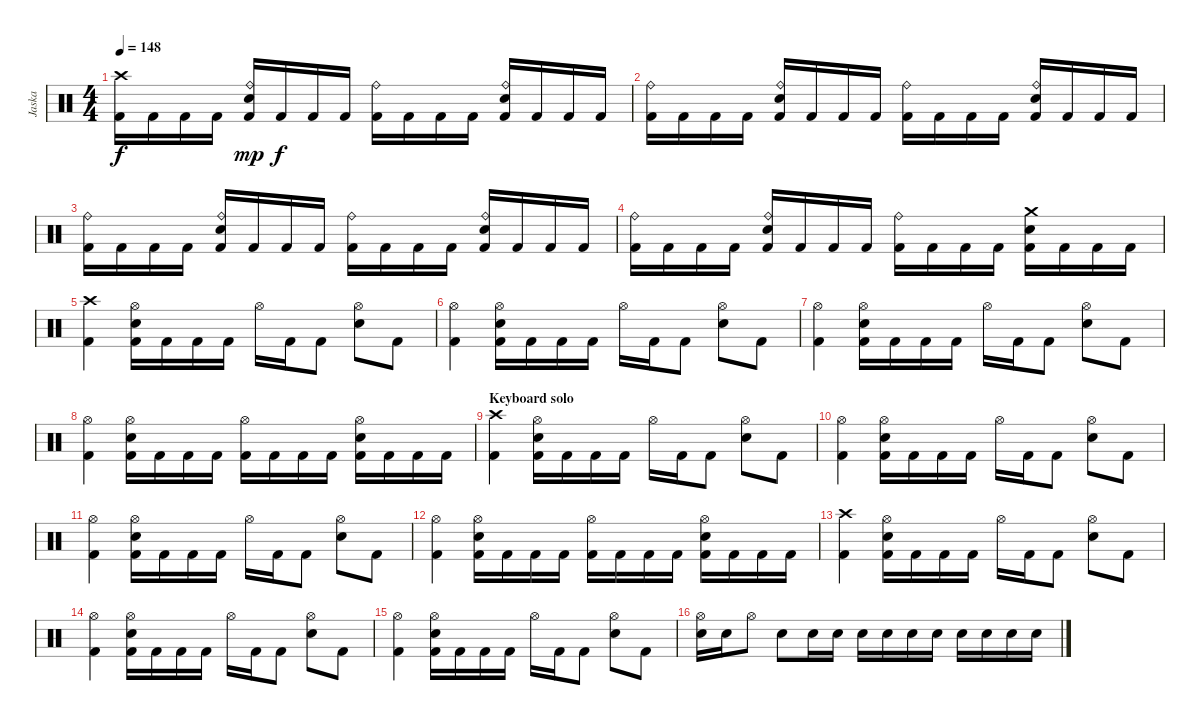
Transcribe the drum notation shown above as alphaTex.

\track ("Jaska" "Jaska") {instrument percussion}
\staff {score}
\articulation defaults
\ts (4 4)
\tempo 148
\clef neutral
\ks c
("Crash high (hit)" "Kick (hit) 2").16{dy f} "Kick (hit) 2".16 "Kick (hit) 2".16 "Kick (hit) 2".16 ("Ride (bell)" "Snare (hit) 2" "Kick (hit) 2").16{dy mp} "Kick (hit) 2".16{dy f} "Kick (hit) 2".16 "Kick (hit) 2".16 ("Ride (bell)" "Kick (hit) 2").16 "Kick (hit) 2".16 "Kick (hit) 2".16 "Kick (hit) 2".16 ("Ride (bell)" "Snare (hit) 2" "Kick (hit) 2").16 "Kick (hit) 2".16 "Kick (hit) 2".16 "Kick (hit) 2".16 |
("Ride (bell)" "Kick (hit) 2").16 "Kick (hit) 2".16 "Kick (hit) 2".16 "Kick (hit) 2".16 ("Ride (bell)" "Snare (hit) 2" "Kick (hit) 2").16 "Kick (hit) 2".16 "Kick (hit) 2".16 "Kick (hit) 2".16 ("Ride (bell)" "Kick (hit) 2").16 "Kick (hit) 2".16 "Kick (hit) 2".16 "Kick (hit) 2".16 ("Ride (bell)" "Snare (hit) 2" "Kick (hit) 2").16 "Kick (hit) 2".16 "Kick (hit) 2".16 "Kick (hit) 2".16 |
("Ride (bell)" "Kick (hit) 2").16 "Kick (hit) 2".16 "Kick (hit) 2".16 "Kick (hit) 2".16 ("Ride (bell)" "Snare (hit) 2" "Kick (hit) 2").16 "Kick (hit) 2".16 "Kick (hit) 2".16 "Kick (hit) 2".16 ("Ride (bell)" "Kick (hit) 2").16 "Kick (hit) 2".16 "Kick (hit) 2".16 "Kick (hit) 2".16 ("Ride (bell)" "Snare (hit) 2" "Kick (hit) 2").16 "Kick (hit) 2".16 "Kick (hit) 2".16 "Kick (hit) 2".16 |
("Ride (bell)" "Kick (hit) 2").16 "Kick (hit) 2".16 "Kick (hit) 2".16 "Kick (hit) 2".16 ("Ride (bell)" "Snare (hit) 2" "Kick (hit) 2").16 "Kick (hit) 2".16 "Kick (hit) 2".16 "Kick (hit) 2".16 ("Ride (bell)" "Kick (hit) 2").16 "Kick (hit) 2".16 "Kick (hit) 2".16 "Kick (hit) 2".16 ("Crash medium (hit)" "Snare (hit) 2" "Kick (hit) 2").16 "Kick (hit) 2".16 "Kick (hit) 2".16 "Kick (hit) 2".16 |
("Crash high (hit)" "Kick (hit) 2").4 ("Snare (hit) 2" "Hi-Hat (open)" "Kick (hit) 2").16 "Kick (hit) 2".16 "Kick (hit) 2".16 "Kick (hit) 2".16 "Hi-Hat (open)".16 "Kick (hit) 2".16 "Kick (hit) 2".8 ("Snare (hit) 2" "Hi-Hat (open)").8 "Kick (hit) 2".8 |
("Hi-Hat (open)" "Kick (hit) 2").4 ("Snare (hit) 2" "Hi-Hat (open)" "Kick (hit) 2").16 "Kick (hit) 2".16 "Kick (hit) 2".16 "Kick (hit) 2".16 "Hi-Hat (open)".16 "Kick (hit) 2".16 "Kick (hit) 2".8 ("Snare (hit) 2" "Hi-Hat (open)").8 "Kick (hit) 2".8 |
("Hi-Hat (open)" "Kick (hit) 2").4 ("Snare (hit) 2" "Hi-Hat (open)" "Kick (hit) 2").16 "Kick (hit) 2".16 "Kick (hit) 2".16 "Kick (hit) 2".16 "Hi-Hat (open)".16 "Kick (hit) 2".16 "Kick (hit) 2".8 ("Snare (hit) 2" "Hi-Hat (open)").8 "Kick (hit) 2".8 |
("Hi-Hat (open)" "Kick (hit) 2").4 ("Snare (hit) 2" "Hi-Hat (open)" "Kick (hit) 2").16 "Kick (hit) 2".16 "Kick (hit) 2".16 "Kick (hit) 2".16 ("Hi-Hat (open)" "Kick (hit) 2").16 "Kick (hit) 2".16 "Kick (hit) 2".16 "Kick (hit) 2".16 ("Snare (hit) 2" "Hi-Hat (open)" "Kick (hit) 2").16 "Kick (hit) 2".16 "Kick (hit) 2".16 "Kick (hit) 2".16 |
\section ("" "Keyboard solo")
("Crash high (hit)" "Kick (hit) 2").4 ("Snare (hit) 2" "Hi-Hat (open)" "Kick (hit) 2").16 "Kick (hit) 2".16 "Kick (hit) 2".16 "Kick (hit) 2".16 "Hi-Hat (open)".16 "Kick (hit) 2".16 "Kick (hit) 2".8 ("Snare (hit) 2" "Hi-Hat (open)").8 "Kick (hit) 2".8 |
("Hi-Hat (open)" "Kick (hit) 2").4 ("Snare (hit) 2" "Hi-Hat (open)" "Kick (hit) 2").16 "Kick (hit) 2".16 "Kick (hit) 2".16 "Kick (hit) 2".16 "Hi-Hat (open)".16 "Kick (hit) 2".16 "Kick (hit) 2".8 ("Snare (hit) 2" "Hi-Hat (open)").8 "Kick (hit) 2".8 |
("Hi-Hat (open)" "Kick (hit) 2").4 ("Snare (hit) 2" "Hi-Hat (open)" "Kick (hit) 2").16 "Kick (hit) 2".16 "Kick (hit) 2".16 "Kick (hit) 2".16 "Hi-Hat (open)".16 "Kick (hit) 2".16 "Kick (hit) 2".8 ("Snare (hit) 2" "Hi-Hat (open)").8 "Kick (hit) 2".8 |
("Hi-Hat (open)" "Kick (hit) 2").4 ("Snare (hit) 2" "Hi-Hat (open)" "Kick (hit) 2").16 "Kick (hit) 2".16 "Kick (hit) 2".16 "Kick (hit) 2".16 ("Hi-Hat (open)" "Kick (hit) 2").16 "Kick (hit) 2".16 "Kick (hit) 2".16 "Kick (hit) 2".16 ("Snare (hit) 2" "Hi-Hat (open)" "Kick (hit) 2").16 "Kick (hit) 2".16 "Kick (hit) 2".16 "Kick (hit) 2".16 |
("Crash high (hit)" "Kick (hit) 2").4 ("Snare (hit) 2" "Hi-Hat (open)" "Kick (hit) 2").16 "Kick (hit) 2".16 "Kick (hit) 2".16 "Kick (hit) 2".16 "Hi-Hat (open)".16 "Kick (hit) 2".16 "Kick (hit) 2".8 ("Snare (hit) 2" "Hi-Hat (open)").8 "Kick (hit) 2".8 |
("Hi-Hat (open)" "Kick (hit) 2").4 ("Snare (hit) 2" "Hi-Hat (open)" "Kick (hit) 2").16 "Kick (hit) 2".16 "Kick (hit) 2".16 "Kick (hit) 2".16 "Hi-Hat (open)".16 "Kick (hit) 2".16 "Kick (hit) 2".8 ("Snare (hit) 2" "Hi-Hat (open)").8 "Kick (hit) 2".8 |
("Hi-Hat (open)" "Kick (hit) 2").4 ("Snare (hit) 2" "Hi-Hat (open)" "Kick (hit) 2").16 "Kick (hit) 2".16 "Kick (hit) 2".16 "Kick (hit) 2".16 "Hi-Hat (open)".16 "Kick (hit) 2".16 "Kick (hit) 2".8 ("Snare (hit) 2" "Hi-Hat (open)").8 "Kick (hit) 2".8 |
("Snare (hit) 2" "Hi-Hat (open)").16 "Snare (hit) 2".16 "Hi-Hat (open)".8 "Snare (hit) 2".8 "Snare (hit) 2".16 "Snare (hit) 2".16 "Snare (hit) 2".16 "Snare (hit) 2".16 "Snare (hit) 2".16 "Snare (hit) 2".16 "Snare (hit) 2".16 "Snare (hit) 2".16 "Snare (hit) 2".16 "Snare (hit) 2".16
